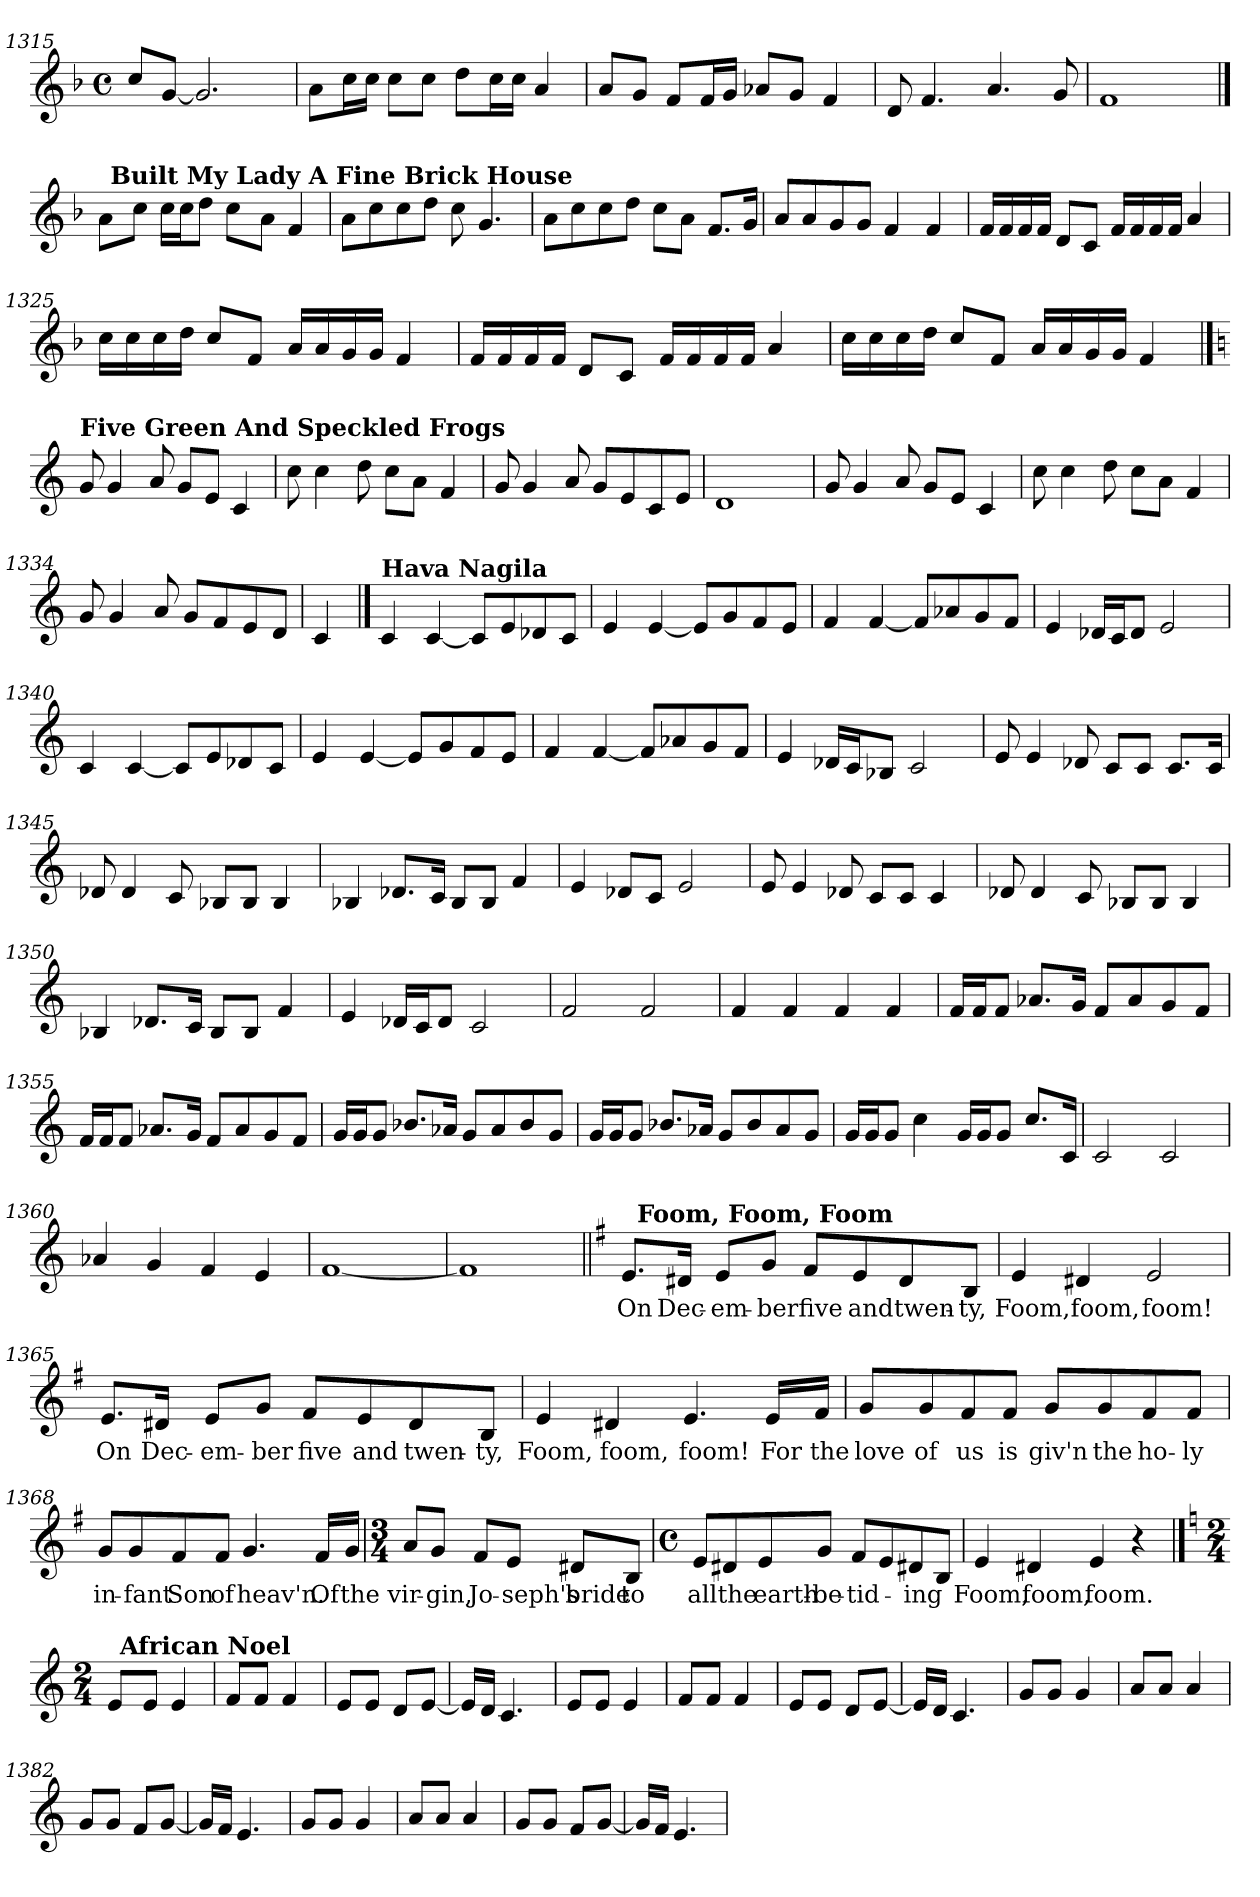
**kern	**text
*part1	*part1
*staff1	*staff1
*clefG2	*
*k[b-]	*
*F:	*
*M4/4	*
*met(c)	*
=1315	=1315
8cc/L	.
[8g/J	.
2.g/]	.
!!LO:LB:g=z
=1316	=1316
8a\L	.
16cc\L	.
16cc\JJ	.
8cc\L	.
8cc\J	.
8dd\L	.
16cc\L	.
16cc\JJ	.
4a/	.
=1317	=1317
8a/L	.
8g/J	.
8f/L	.
16f/L	.
16g/JJ	.
8a-X/L	.
8g/J	.
4f/	.
=1318	=1318
8d/	.
4.f/	.
4.a/	.
8g/	.
=1319	=1319
1f	.
!!LO:LB:g=z
==1320	==1320
*^	*
8a\L	32ryy	.
!	!LO:TX:a:B:t=Built My Lady A Fine Brick House	!
.	2ryy	.
8cc\J	.	.
16cc\LL	.	.
16cc\J	.	.
8dd\J	.	.
8cc\L	.	.
.	4...ryy	.
8a\J	.	.
4f/	.	.
*v	*v	*
=1321	=1321
8a\L	.
8cc\	.
8cc\	.
8dd\J	.
8cc\	.
4.g/	.
=1322	=1322
8a\L	.
8cc\	.
8cc\	.
8dd\J	.
8cc\L	.
8a\J	.
8.f/L	.
16g/Jk	.
=1323	=1323
8a/L	.
8a/	.
8g/	.
8g/J	.
4f/	.
4f/	.
!!LO:LB:g=z
=1324	=1324
16f/LL	.
16f/	.
16f/	.
16f/JJ	.
8d/L	.
8c/J	.
16f/LL	.
16f/	.
16f/	.
16f/JJ	.
4a/	.
=1325	=1325
16cc\LL	.
16cc\	.
16cc\	.
16dd\JJ	.
8cc/L	.
8f/J	.
16a/LL	.
16a/	.
16g/	.
16g/JJ	.
4f/	.
=1326	=1326
16f/LL	.
16f/	.
16f/	.
16f/JJ	.
8d/L	.
8c/J	.
16f/LL	.
16f/	.
16f/	.
16f/JJ	.
4a/	.
=1327	=1327
16cc\LL	.
16cc\	.
16cc\	.
16dd\JJ	.
8cc/L	.
8f/J	.
16a/LL	.
16a/	.
16g/	.
16g/JJ	.
4f/	.
!!LO:LB:g=z
==1328	==1328
*k[]	*
*C:	*
!LO:TX:a:B:t=Five Green And Speckled Frogs	!
8g/	.
4g/	.
8a/	.
8g/L	.
8e/J	.
4c/	.
=1329	=1329
8cc\	.
4cc\	.
8dd\	.
8cc\L	.
8a\J	.
4f/	.
=1330	=1330
8g/	.
4g/	.
8a/	.
8g/L	.
8e/	.
8c/	.
8e/J	.
=1331	=1331
1d	.
=1332	=1332
8g/	.
4g/	.
8a/	.
8g/L	.
8e/J	.
4c/	.
=1333	=1333
8cc\	.
4cc\	.
8dd\	.
8cc\L	.
8a\J	.
4f/	.
=1334	=1334
8g/	.
4g/	.
8a/	.
8g/L	.
8f/	.
8e/	.
8d/J	.
=1335	=1335
4c/	.
!!LO:LB:g=z
==1336	==1336
!LO:TX:a:B:t=Hava Nagila	!
4c/	.
[4c/	.
8c/L]	.
8e/	.
8d-X/	.
8c/J	.
=1337	=1337
4e/	.
[4e/	.
8e/L]	.
8g/	.
8f/	.
8e/J	.
=1338	=1338
4f/	.
[4f/	.
8f/L]	.
8a-X/	.
8g/	.
8f/J	.
=1339	=1339
4e/	.
16d-X/LL	.
16c/J	.
8d-/J	.
2e/	.
!!LO:LB:g=z
=1340	=1340
4c/	.
[4c/	.
8c/L]	.
8e/	.
8d-X/	.
8c/J	.
=1341	=1341
4e/	.
[4e/	.
8e/L]	.
8g/	.
8f/	.
8e/J	.
=1342	=1342
4f/	.
[4f/	.
8f/L]	.
8a-X/	.
8g/	.
8f/J	.
=1343	=1343
4e/	.
16d-X/LL	.
16c/J	.
8B-X/J	.
2c/	.
!!LO:LB:g=z
=1344	=1344
8e/	.
4e/	.
8d-X/	.
8c/L	.
8c/J	.
8.c/L	.
16c/Jk	.
=1345	=1345
8d-X/	.
4d-/	.
8c/	.
8B-X/L	.
8B-/J	.
4B-/	.
=1346	=1346
4B-X/	.
8.d-X/L	.
16c/Jk	.
8B-/L	.
8B-/J	.
4f/	.
=1347	=1347
4e/	.
8d-X/L	.
8c/J	.
2e/	.
!!LO:LB:g=z
=1348	=1348
8e/	.
4e/	.
8d-X/	.
8c/L	.
8c/J	.
4c/	.
=1349	=1349
8d-X/	.
4d-/	.
8c/	.
8B-X/L	.
8B-/J	.
4B-/	.
=1350	=1350
4B-X/	.
8.d-X/L	.
16c/Jk	.
8B-/L	.
8B-/J	.
4f/	.
=1351	=1351
4e/	.
16d-X/LL	.
16c/J	.
8d-/J	.
2c/	.
!!LO:LB:g=z
=1352	=1352
2f/	.
2f/	.
=1353	=1353
4f/	.
4f/	.
4f/	.
4f/	.
=1354	=1354
16f/LL	.
16f/J	.
8f/J	.
8.a-X/L	.
16g/Jk	.
8f/L	.
8a-/	.
8g/	.
8f/J	.
=1355	=1355
16f/LL	.
16f/J	.
8f/J	.
8.a-X/L	.
16g/Jk	.
8f/L	.
8a-/	.
8g/	.
8f/J	.
!!LO:LB:g=z
=1356	=1356
16g/LL	.
16g/J	.
8g/J	.
8.b-X/L	.
16a-X/Jk	.
8g/L	.
8a-/	.
8b-/	.
8g/J	.
=1357	=1357
16g/LL	.
16g/J	.
8g/J	.
8.b-X/L	.
16a-X/Jk	.
8g/L	.
8b-/	.
8a-/	.
8g/J	.
=1358	=1358
16g/LL	.
16g/J	.
8g/J	.
4cc\	.
16g/LL	.
16g/J	.
8g/J	.
8.cc/L	.
16c/Jk	.
!!LO:LB:g=z
=1359	=1359
2c/	.
2c/	.
=1360	=1360
4a-X/	.
4g/	.
4f/	.
4e/	.
=1361	=1361
[1f	.
=1362	=1362
1f]	.
!!LO:PB:g=z
=1363||	=1363||
*k[f#]	*
*G:	*
!	!LO:LY:b
*^	*
8.e/L	32ryy	-On
!	!LO:TX:a:B:t=Foom, Foom, Foom	!
.	2ryy	.
!	!	!LO:LY:b
16d#X/Jk	.	Dec-
!	!	!LO:LY:b
8e/L	.	-em-
!	!	!LO:LY:b
8g/J	.	-ber
!	!	!LO:LY:b
8f#/L	.	five
.	4...ryy	.
!	!	!LO:LY:b
8e/	.	and
!	!	!LO:LY:b
8d#/	.	twen-
!	!	!LO:LY:b
8B/J	.	-ty,
=1364	=1364	=1364
!	!	!LO:LY:b
*v	*v	*
4e/	Foom,
!	!LO:LY:b
4d#X/	foom,
!	!LO:LY:b
2e/	foom!
=1365	=1365
!	!LO:LY:b
8.e/L	On
!	!LO:LY:b
16d#X/Jk	Dec-
!	!LO:LY:b
8e/L	-em-
!	!LO:LY:b
8g/J	-ber
!	!LO:LY:b
8f#/L	five
!	!LO:LY:b
8e/	and
!	!LO:LY:b
8d#/	twen-
!	!LO:LY:b
8B/J	-ty,
!!LO:LB:g=z
=1366	=1366
!	!LO:LY:b
4e/	Foom,
!	!LO:LY:b
4d#X/	foom,
!	!LO:LY:b
4.e/	foom!
!	!LO:LY:b
16e/LL	For
!	!LO:LY:b
16f#/JJ	the
=1367	=1367
!	!LO:LY:b
8g/L	love
!	!LO:LY:b
8g/	of
!	!LO:LY:b
8f#/	us
!	!LO:LY:b
8f#/J	is
!	!LO:LY:b
8g/L	giv'n
!	!LO:LY:b
8g/	the
!	!LO:LY:b
8f#/	ho-
!	!LO:LY:b
8f#/J	-ly
=1368	=1368
!	!LO:LY:b
8g/L	in-
!	!LO:LY:b
8g/	-fant
!	!LO:LY:b
8f#/	Son
!	!LO:LY:b
8f#/J	of
!	!LO:LY:b
4.g/	heav'n.
!	!LO:LY:b
16f#/LL	Of
!	!LO:LY:b
16g/JJ	the
!!LO:LB:g=z
=1369	=1369
*M3/4	*
!	!LO:LY:b
8a/L	vir-
!	!LO:LY:b
8g/J	-gin,
!	!LO:LY:b
8f#/L	Jo-
!	!LO:LY:b
8e/J	-seph's
!	!LO:LY:b
8d#X/L	bride
!	!LO:LY:b
8B/J	to
=1370	=1370
*M4/4	*
*met(c)	*
!	!LO:LY:b
8e/L	all
!	!LO:LY:b
8d#/	the
!	!LO:LY:b
8e/	earth-
!	!LO:LY:b
8g/J	-be-
!	!LO:LY:b
8f#/L	-tid-
8e/	.
!	!LO:LY:b
8d#X/	-ing
8B/J	.
=1371	=1371
!	!LO:LY:b
4e/	Foom,
!	!LO:LY:b
4d#X/	foom,
!	!LO:LY:b
4e/	foom.
4r	.
!!LO:LB:g=z
==1372	==1372
*k[]	*
*C:	*
*M2/4	*
*^	*
8e/L	32ryy	.
!	!LO:TX:a:B:t=African Noel	!
.	4...ryy	.
8e/J	.	.
4e/	.	.
*v	*v	*
=1373	=1373
8f/L	.
8f/J	.
4f/	.
=1374	=1374
8e/L	.
8e/J	.
8d/L	.
[8e/J	.
=1375	=1375
16e/LL]	.
16d/JJ	.
4.c/	.
=1376	=1376
8e/L	.
8e/J	.
4e/	.
=1377	=1377
8f/L	.
8f/J	.
4f/	.
=1378	=1378
8e/L	.
8e/J	.
8d/L	.
[8e/J	.
=1379	=1379
16e/LL]	.
16d/JJ	.
4.c/	.
!!LO:LB:g=z
=1380	=1380
8g/L	.
8g/J	.
4g/	.
=1381	=1381
8a/L	.
8a/J	.
4a/	.
=1382	=1382
8g/L	.
8g/J	.
8f/L	.
[8g/J	.
=1383	=1383
16g/LL]	.
16f/JJ	.
4.e/	.
=1384	=1384
8g/L	.
8g/J	.
4g/	.
=1385	=1385
8a/L	.
8a/J	.
4a/	.
=1386	=1386
8g/L	.
8g/J	.
8f/L	.
[8g/J	.
=1387	=1387
16g/LL]	.
16f/JJ	.
4.e/	.
=	=
*-	*-
